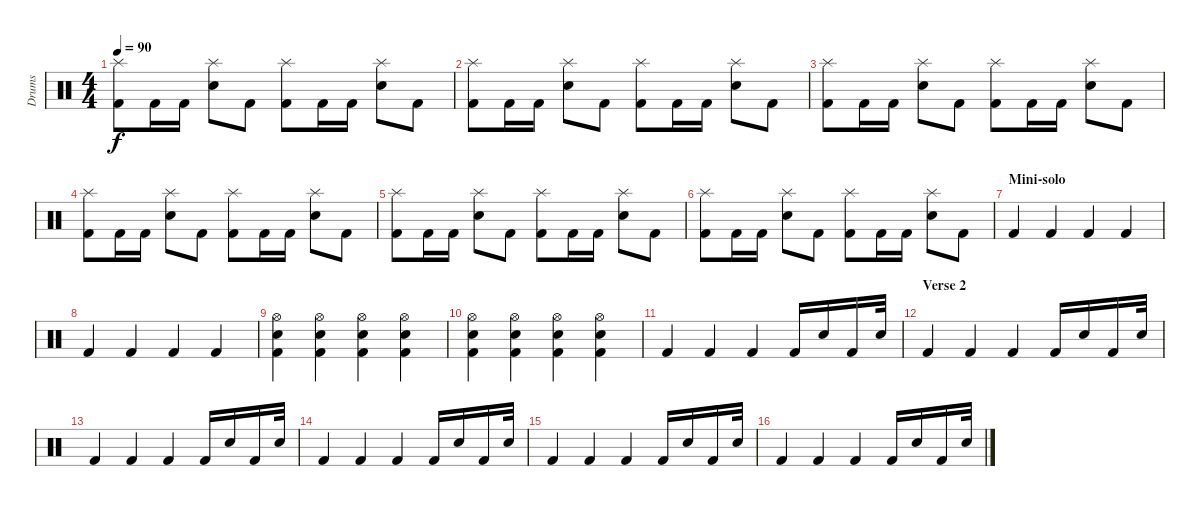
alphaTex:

\track ("Drums" "Drums") {instrument percussion}
\staff {score}
\articulation defaults
\ts (4 4)
\tempo 90
\clef neutral
\ks c
("Splash (hit)" "Kick (hit) 2").8{dy f} "Kick (hit) 2".16 "Kick (hit) 2".16 ("Splash (hit)" "Electric Snare (hit)").8 "Kick (hit) 2".8 ("Splash (hit)" "Kick (hit) 2").8 "Kick (hit) 2".16 "Kick (hit) 2".16 ("Splash (hit)" "Electric Snare (hit)").8 "Kick (hit) 2".8 |
("Splash (hit)" "Kick (hit) 2").8 "Kick (hit) 2".16 "Kick (hit) 2".16 ("Splash (hit)" "Electric Snare (hit)").8 "Kick (hit) 2".8 ("Splash (hit)" "Kick (hit) 2").8 "Kick (hit) 2".16 "Kick (hit) 2".16 ("Splash (hit)" "Electric Snare (hit)").8 "Kick (hit) 2".8 |
("Splash (hit)" "Kick (hit) 2").8 "Kick (hit) 2".16 "Kick (hit) 2".16 ("Splash (hit)" "Electric Snare (hit)").8 "Kick (hit) 2".8 ("Splash (hit)" "Kick (hit) 2").8 "Kick (hit) 2".16 "Kick (hit) 2".16 ("Splash (hit)" "Electric Snare (hit)").8 "Kick (hit) 2".8 |
("Splash (hit)" "Kick (hit) 2").8 "Kick (hit) 2".16 "Kick (hit) 2".16 ("Splash (hit)" "Electric Snare (hit)").8 "Kick (hit) 2".8 ("Splash (hit)" "Kick (hit) 2").8 "Kick (hit) 2".16 "Kick (hit) 2".16 ("Splash (hit)" "Electric Snare (hit)").8 "Kick (hit) 2".8 |
("Splash (hit)" "Kick (hit) 2").8 "Kick (hit) 2".16 "Kick (hit) 2".16 ("Splash (hit)" "Electric Snare (hit)").8 "Kick (hit) 2".8 ("Splash (hit)" "Kick (hit) 2").8 "Kick (hit) 2".16 "Kick (hit) 2".16 ("Splash (hit)" "Electric Snare (hit)").8 "Kick (hit) 2".8 |
("Splash (hit)" "Kick (hit) 2").8 "Kick (hit) 2".16 "Kick (hit) 2".16 ("Splash (hit)" "Electric Snare (hit)").8 "Kick (hit) 2".8 ("Splash (hit)" "Kick (hit) 2").8 "Kick (hit) 2".16 "Kick (hit) 2".16 ("Splash (hit)" "Electric Snare (hit)").8 "Kick (hit) 2".8 |
\section ("" "Mini-solo")
"Kick (hit) 2".4 "Kick (hit) 2".4 "Kick (hit) 2".4 "Kick (hit) 2".4 |
"Kick (hit) 2".4 "Kick (hit) 2".4 "Kick (hit) 2".4 "Kick (hit) 2".4 |
("Hi-Hat (open)" "Electric Snare (hit)" "Kick (hit) 2").4 ("Hi-Hat (open)" "Electric Snare (hit)" "Kick (hit) 2").4 ("Hi-Hat (open)" "Electric Snare (hit)" "Kick (hit) 2").4 ("Hi-Hat (open)" "Electric Snare (hit)" "Kick (hit) 2").4 |
("Hi-Hat (open)" "Electric Snare (hit)" "Kick (hit) 2").4 ("Hi-Hat (open)" "Electric Snare (hit)" "Kick (hit) 2").4 ("Hi-Hat (open)" "Electric Snare (hit)" "Kick (hit) 2").4 ("Hi-Hat (open)" "Electric Snare (hit)" "Kick (hit) 2").4 |
"Kick (hit) 2".4 "Kick (hit) 2".4 "Kick (hit) 2".4 "Kick (hit) 2".16 "Electric Snare (hit)".16 "Kick (hit) 2".16 "Electric Snare (hit)".32 |
\section ("" "Verse 2")
"Kick (hit) 2".4 "Kick (hit) 2".4 "Kick (hit) 2".4 "Kick (hit) 2".16 "Electric Snare (hit)".16 "Kick (hit) 2".16 "Electric Snare (hit)".32 |
"Kick (hit) 2".4 "Kick (hit) 2".4 "Kick (hit) 2".4 "Kick (hit) 2".16 "Electric Snare (hit)".16 "Kick (hit) 2".16 "Electric Snare (hit)".32 |
"Kick (hit) 2".4 "Kick (hit) 2".4 "Kick (hit) 2".4 "Kick (hit) 2".16 "Electric Snare (hit)".16 "Kick (hit) 2".16 "Electric Snare (hit)".32 |
"Kick (hit) 2".4 "Kick (hit) 2".4 "Kick (hit) 2".4 "Kick (hit) 2".16 "Electric Snare (hit)".16 "Kick (hit) 2".16 "Electric Snare (hit)".32 |
"Kick (hit) 2".4 "Kick (hit) 2".4 "Kick (hit) 2".4 "Kick (hit) 2".16 "Electric Snare (hit)".16 "Kick (hit) 2".16 "Electric Snare (hit)".32
